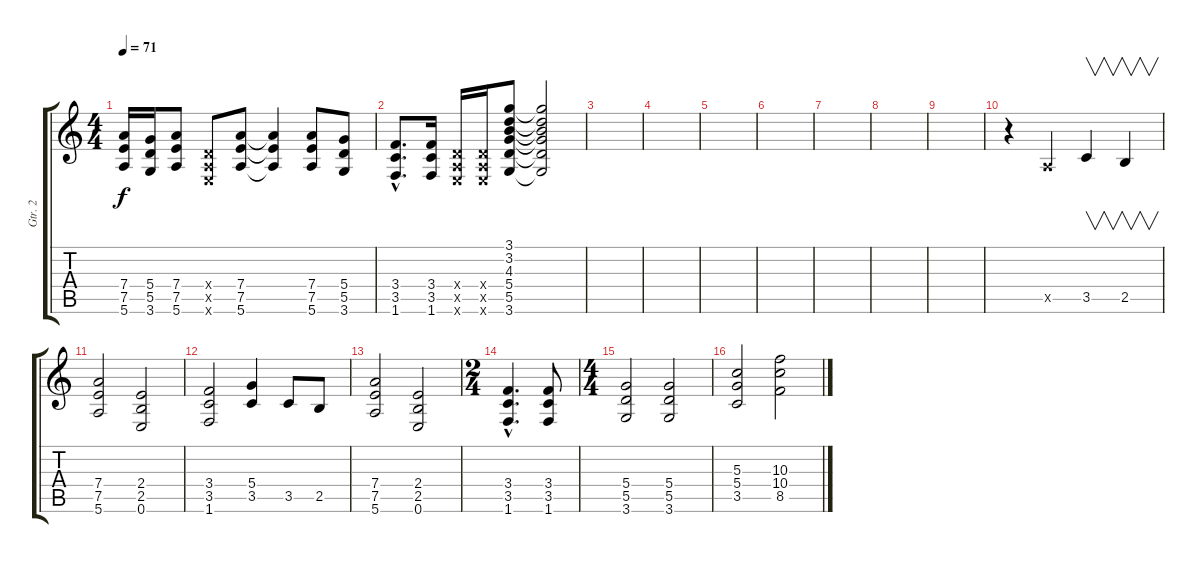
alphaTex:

\track ("Gtr. 2" "Gtr. 2") {instrument overdrivenguitar}
\staff {score tabs}
\tuning (E4 B3 G3 D3 A2 E2) {hide}
\ts (4 4)
\tempo 71
\clef g2
\ks c
(7.4 7.5 5.6).16{dy f} (5.4 5.5 3.6).16 (7.4 7.5 5.6).8 (0.4{x} 0.5{x} 0.6{x}).8 (7.4 7.5 5.6).8 (7.4{t} 7.5{t} 5.6{t}).4 (7.4 7.5 5.6).8 (5.4 5.5 3.6).8 |
(3.4{hac} 3.5{hac} 1.6{hac}).8{d} (3.4 3.5 1.6).16 (0.4{x} 0.5{x} 0.6{x}).16 (0.4{x} 0.5{x} 0.6{x}).16 (3.1 3.2 4.3 5.4 5.5 3.6).8 (3.1{t} 3.2{t} 4.3{t} 5.4{t} 5.5{t} 3.6{t}).2 |
|
|
|
|
|
|
|
r.4 0.5{x}.4 3.5.4{v} 2.5.4{v} |
(7.4 7.5 5.6).2 (2.4 2.5 0.6).2 |
(3.4 3.5 1.6).2 (5.4 3.5).4 3.5.8 2.5.8 |
(7.4 7.5 5.6).2 (2.4 2.5 0.6).2 |
\ts (2 4)
(3.4{hac} 3.5{hac} 1.6{hac}).4{d} (3.4 3.5 1.6).8 |
\ts (4 4)
(5.4 5.5 3.6).2 (5.4 5.5 3.6).2 |
(5.3 5.4 3.5).2 (10.3 10.4 8.5).2
